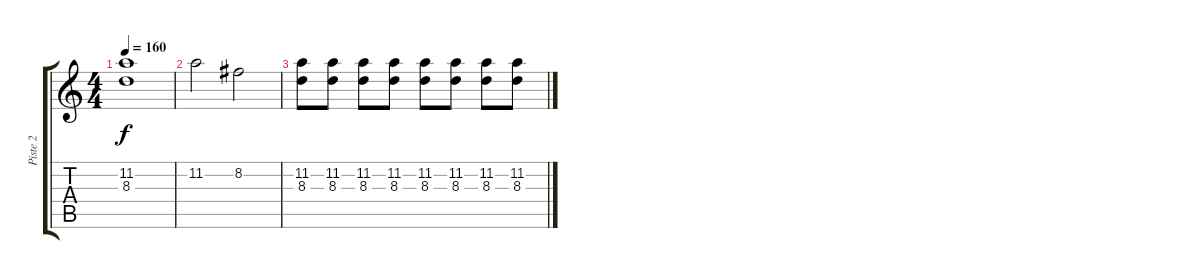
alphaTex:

\track ("Piste 2" "Piste 2") {instrument electricguitarjazz}
\staff {score tabs}
\tuning (Eb4 Bb3 Gb3 Db3 Ab2 Db2) {hide}
\ts (4 4)
\tempo 160
\clef g2
\ks c
(11.2{t} 8.3{t}).1{dy f} |
11.2.2 8.2.2 |
(11.2 8.3).8 (11.2 8.3).8 (11.2 8.3).8 (11.2 8.3).8 (11.2 8.3).8 (11.2 8.3).8 (11.2 8.3).8 (11.2 8.3).8
